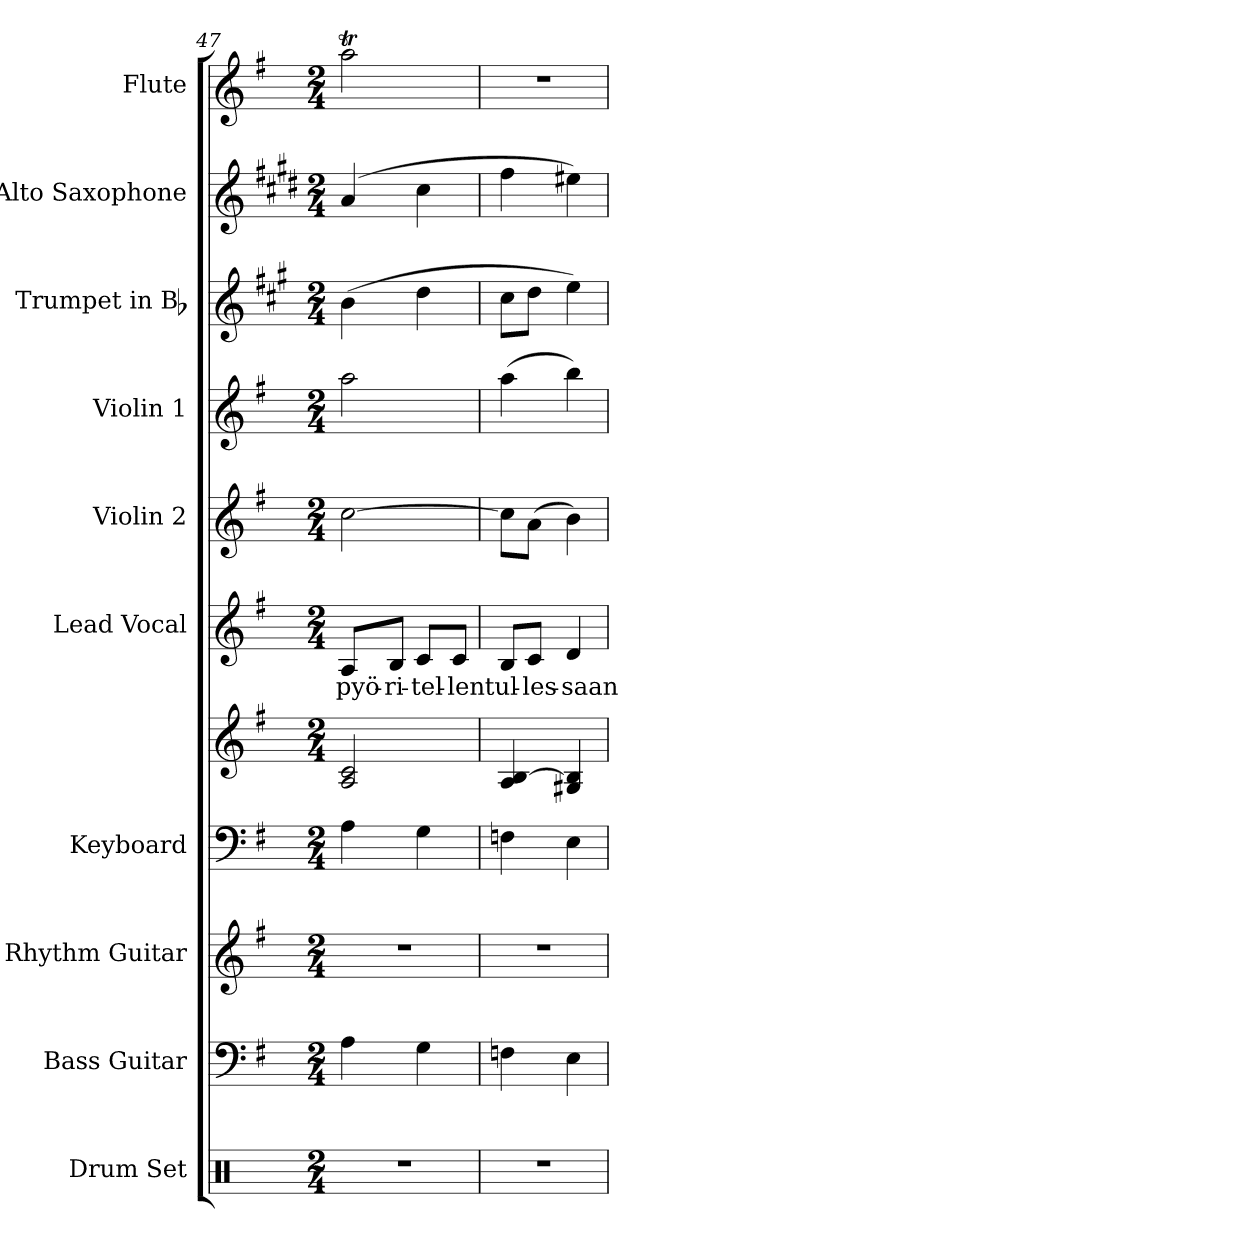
**kern	**kern	**kern	**kern	**kern	**kern	**text	**kern	**kern	**kern	**kern	**kern
*part10	*part9	*part8	*part7	*part7	*part6	*part6	*part5	*part4	*part3	*part2	*part1
*staff11	*staff10	*staff9	*staff8	*staff7	*staff6	*staff6	*staff5	*staff4	*staff3	*staff2	*staff1
*I"Drum Set	*I"Bass Guitar	*I"Rhythm Guitar	*I"Keyboard	*	*I"Lead Vocal	*	*I"Violin 2	*I"Violin 1	*I"Trumpet in Bb	*I"Alto Saxophone	*I"Flute
*I'Dr.	*I'Bass	*I'Rhy.	*I'Kbd.	*	*	*	*I'Vln. 2	*I'Vln. 1	*I'Tpt.	*I'Alto Sax.	*I'Fl.
*clefX	*clefF4	*clefG2	*clefF4	*clefG2	*clefG2	*	*clefG2	*clefG2	*clefG2	*clefG2	*clefG2
*	*ITrd7c12	*ITrd7c12	*	*	*	*	*	*	*ITrd1c2	*ITrd5c9	*
*k[]	*k[f#]	*k[f#]	*k[f#]	*k[f#]	*k[f#]	*	*k[f#]	*k[f#]	*k[f#]	*k[f#]	*k[f#]
*C:	*G:	*G:	*G:	*G:	*G:	*	*G:	*G:	*G:	*G:	*G:
*M2/4	*M2/4	*M2/4	*M2/4	*M2/4	*M2/4	*	*M2/4	*M2/4	*M2/4	*M2/4	*M2/4
=47	=47	=47	=47	=47	=47	=47	=47	=47	=47	=47	=47
!LO:N:vis=1	!	!LO:N:vis=1	!	!	!	!	!	!	!	!	!
!	!	!	!	!	!	!LO:LY:b:color=#000000	!	!	!	!	!
2r	4AAi\	2r	4Ai\	2Ai/ 2ci	8Ai/L	pyö-	[>2cci\	2aai\	(4ai\	(4ci/	2aaTi\
!	!	!	!	!	!	!LO:LY:b:color=#000000	!	!	!	!	!
.	.	.	.	.	8Bi/J	-ri-	.	.	.	.	.
!	!	!	!	!	!	!LO:LY:b:color=#000000	!	!	!	!	!
.	4GGi\	.	4Gi\	.	8ci/L	-tel-	.	.	4cci\	4ei\	.
!	!	!	!	!	!	!LO:LY:b:color=#000000	!	!	!	!	!
.	.	.	.	.	8ci/J	-len	.	.	.	.	.
=48	=48	=48	=48	=48	=48	=48	=48	=48	=48	=48	=48
!LO:N:vis=1	!	!LO:N:vis=1	!	!	!	!	!	!	!	!	!
!	!	!	!	!	!	!LO:LY:b:color=#000000	!	!	!	!	!LO:N:vis=1
2r	4FFni\	2r	4Fni\	4Ai/ [>4Bi	8Bi/L	tul-	8cci\L]	(4aai\	8bi\L	4ai\	2r
!	!	!	!	!	!	!LO:LY:b:color=#000000	!	!	!	!	!
.	.	.	.	.	8ci/J	-les-	(8ai\J	.	8cci\J	.	.
!	!	!	!	!	!	!LO:LY:b:color=#000000	!	!	!	!	!
.	4EEi\	.	4Ei\	4G#Xi/ 4Bi]	4di/	-saan	4bi\)	4bbi\)	4ddi\)	4g#Xi\)	.
=	=	=	=	=	=	=	=	=	=	=	=
*-	*-	*-	*-	*-	*-	*-	*-	*-	*-	*-	*-
